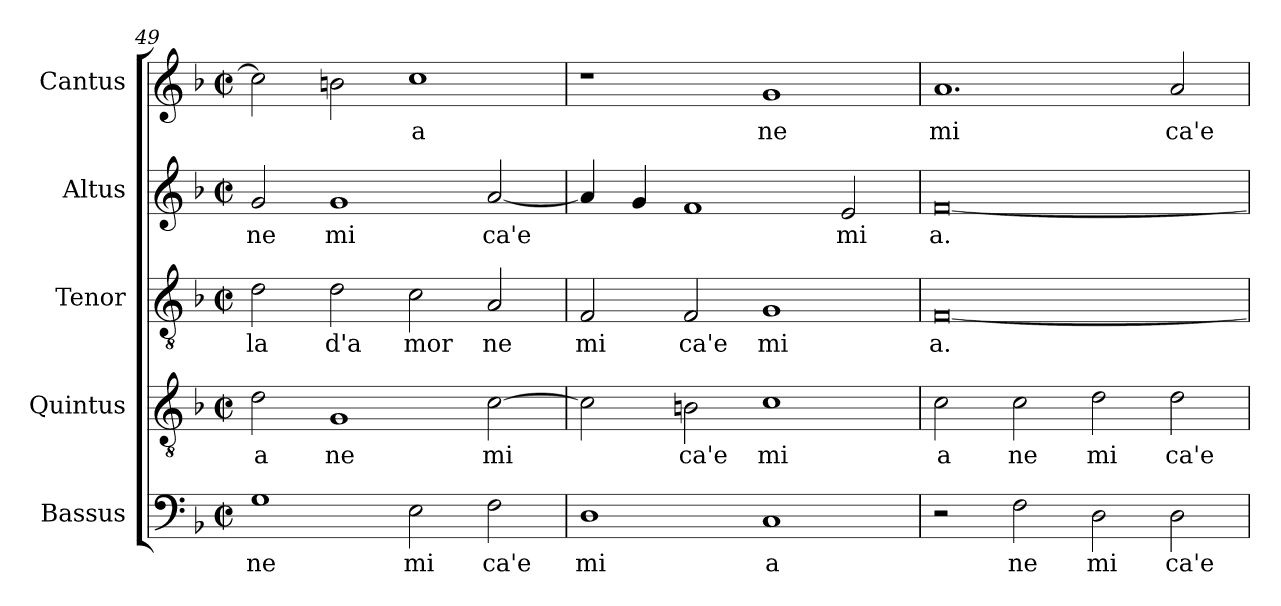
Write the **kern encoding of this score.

**kern	**text	**kern	**text	**kern	**text	**kern	**text	**kern	**text
*part5	*part5	*part4	*part4	*part3	*part3	*part2	*part2	*part1	*part1
*staff5	*staff5	*staff4	*staff4	*staff3	*staff3	*staff2	*staff2	*staff1	*staff1
*I"Bassus	*	*I"Quintus	*	*I"Tenor	*	*I"Altus	*	*I"Cantus	*
*clefF4	*	*clefGv2	*	*clefGv2	*	*clefG2	*	*clefG2	*
*k[b-]	*	*k[b-]	*	*k[b-]	*	*k[b-]	*	*k[b-]	*
*F:	*	*F:	*	*F:	*	*F:	*	*F:	*
*M2/2	*	*M2/2	*	*M2/2	*	*M2/2	*	*M2/2	*
*met(c|)	*	*met(c|)	*	*met(c|)	*	*met(c|)	*	*met(c|)	*
=49	=49	=49	=49	=49	=49	=49	=49	=49	=49
!	!LO:LY:b:cj	!	!LO:LY:b:cj	!	!LO:LY:b:cj	!	!LO:LY:b:cj	!	!LO:LY:b:cj
1G	ne	2d\	a	2d\	la	2g/	ne	2cc\]	.
!	!	!	!LO:LY:b:cj	!	!LO:LY:b:cj	!	!LO:LY:b:cj	!	!LO:LY:b:cj
.	.	1G	ne	2d\	d'a	1g	mi	2b\	.
!	!LO:LY:b:cj	!	!	!	!LO:LY:b:cj	!	!	!	!LO:LY:b:cj
2E\	mi	.	.	2c\	mor	.	.	1cc	a
!	!LO:LY:b:cj	!	!LO:LY:b:cj	!	!LO:LY:b:cj	!	!LO:LY:b:cj	!	!
2F\	ca'e	[>2c\	mi	2A/	ne	[<2a/	ca'e	.	.
=50	=50	=50	=50	=50	=50	=50	=50	=50	=50
!	!LO:LY:b:cj	!	!LO:LY:b:cj	!	!LO:LY:b:cj	!	!LO:LY:b:cj	!	!
1D	mi	2c\]	.	2F/	mi	4a/]	.	1r	.
!	!	!	!	!	!	!	!LO:LY:b:cj	!	!
.	.	.	.	.	.	4g/	.	.	.
!	!	!	!LO:LY:b:cj	!	!LO:LY:b:cj	!	!LO:LY:b:cj	!	!
.	.	2B\	ca'e	2F/	ca'e	1f	.	.	.
!	!LO:LY:b:cj	!	!LO:LY:b:cj	!	!LO:LY:b:cj	!	!	!	!LO:LY:b:cj
1C	a	1c	mi	1G	mi	.	.	1g	ne
!	!	!	!	!	!	!	!LO:LY:b:cj	!	!
.	.	.	.	.	.	2e/	mi	.	.
=51	=51	=51	=51	=51	=51	=51	=51	=51	=51
!	!	!	!LO:LY:b:cj	!	!LO:LY:b:cj	!	!LO:LY:b:cj	!	!LO:LY:b:cj
2r	.	2c\	a	[<0F	a.	[<0f	a.	1.a	mi
!	!LO:LY:b:cj	!	!LO:LY:b:cj	!	!	!	!	!	!
2F\	ne	2c\	ne	.	.	.	.	.	.
!	!LO:LY:b:cj	!	!LO:LY:b:cj	!	!	!	!	!	!
2D\	mi	2d\	mi	.	.	.	.	.	.
!	!LO:LY:b:cj	!	!LO:LY:b:cj	!	!	!	!	!	!LO:LY:b:cj
2D\	ca'e	2d\	ca'e	.	.	.	.	2a/	ca'e
=	=	=	=	=	=	=	=	=	=
*-	*-	*-	*-	*-	*-	*-	*-	*-	*-
